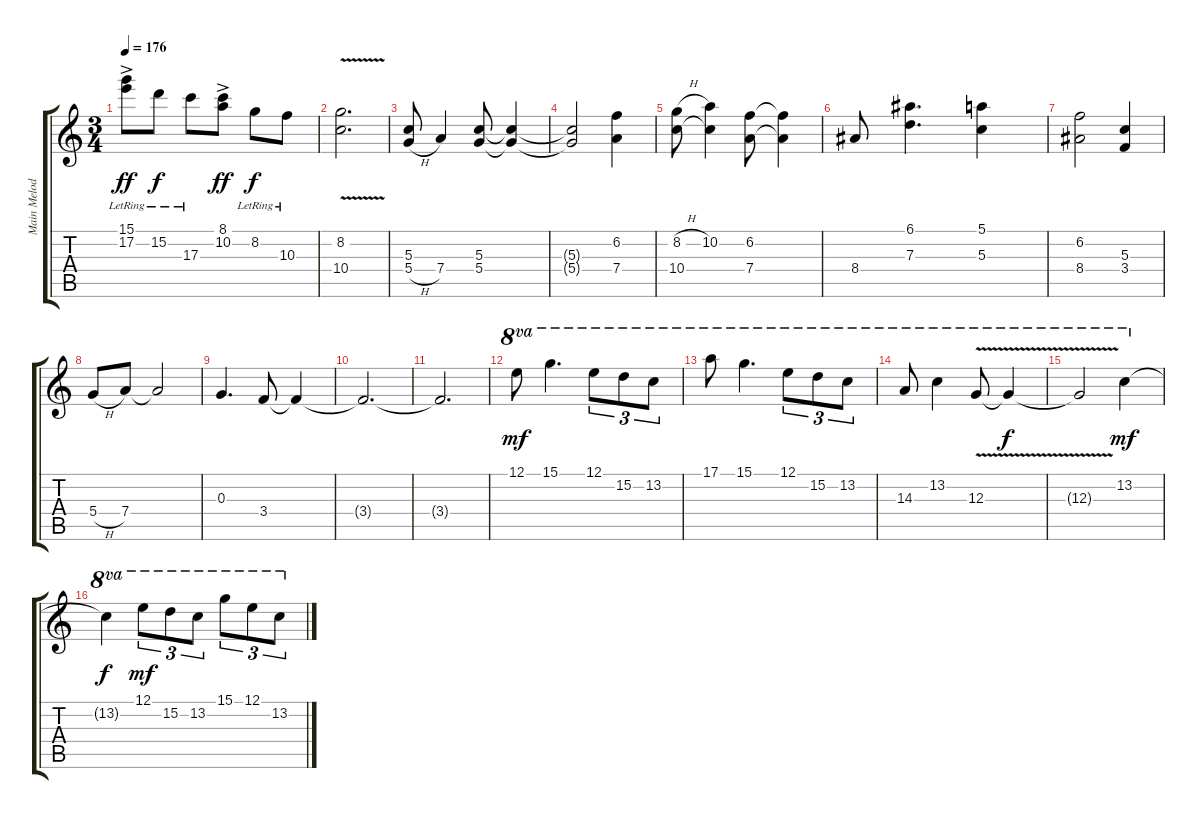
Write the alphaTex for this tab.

\track ("Main Melody / Intro" "Main Melod") {instrument acousticguitarsteel}
\staff {score tabs}
\tuning (E4 B3 G3 D3 A2 E2) {hide}
\ts (3 4)
\tempo 176
\clef g2
\ks c
(15.1{lr} 17.2{ac}).8{dy ff} 15.2{lr}.8{dy f} 17.3{lr}.8 (8.1{ac} 10.2).8{dy ff} 8.2{lr}.8{dy f} 10.3{lr}.8 |
(8.2 10.4{v}).2{d} |
(5.3 5.4{h}).8 7.4.4 (5.3 5.4).8 (5.3{t} 5.4{t}).4 |
(5.3{t} 5.4{t}).2 (6.2 7.4).4 |
(8.2{h} 10.4).8 (10.2 10.4{t}).4 (6.2 7.4).8 (6.2{t} 7.4{t}).4 |
8.4.8 (6.1 7.3).4{d} (5.1 5.3).4 |
(6.2 8.4).2 (5.3 3.4).4 |
5.4{h}.8 7.4.8 7.4{t}.2 |
0.3.4{d} 3.4.8 3.4{t}.4 |
3.4{t}.2{d} |
3.4{t}.2{d} |
12.1.8{ot 8va dy mf} 15.1.4{d ot 8va} 12.1.8{tu (3 2) ot 8va} 15.2.8{tu (3 2) ot 8va} 13.2.8{tu (3 2) ot 8va} |
17.1.8{ot 8va} 15.1.4{d ot 8va} 12.1.8{tu (3 2) ot 8va} 15.2.8{tu (3 2) ot 8va} 13.2.8{tu (3 2) ot 8va} |
14.3.8{ot 8va} 13.2.4{ot 8va} 12.3{v}.8{ot 8va} 12.3{v t}.4{ot 8va dy f} |
12.3{v t}.2{ot 8va} 13.2.4{ot 8va dy mf} |
13.2{t}.4{ot 8va dy f} 12.1.8{tu (3 2) ot 8va dy mf} 15.2.8{tu (3 2) ot 8va} 13.2.8{tu (3 2) ot 8va} 15.1.8{tu (3 2) ot 8va} 12.1.8{tu (3 2) ot 8va} 13.2.8{tu (3 2) ot 8va}
